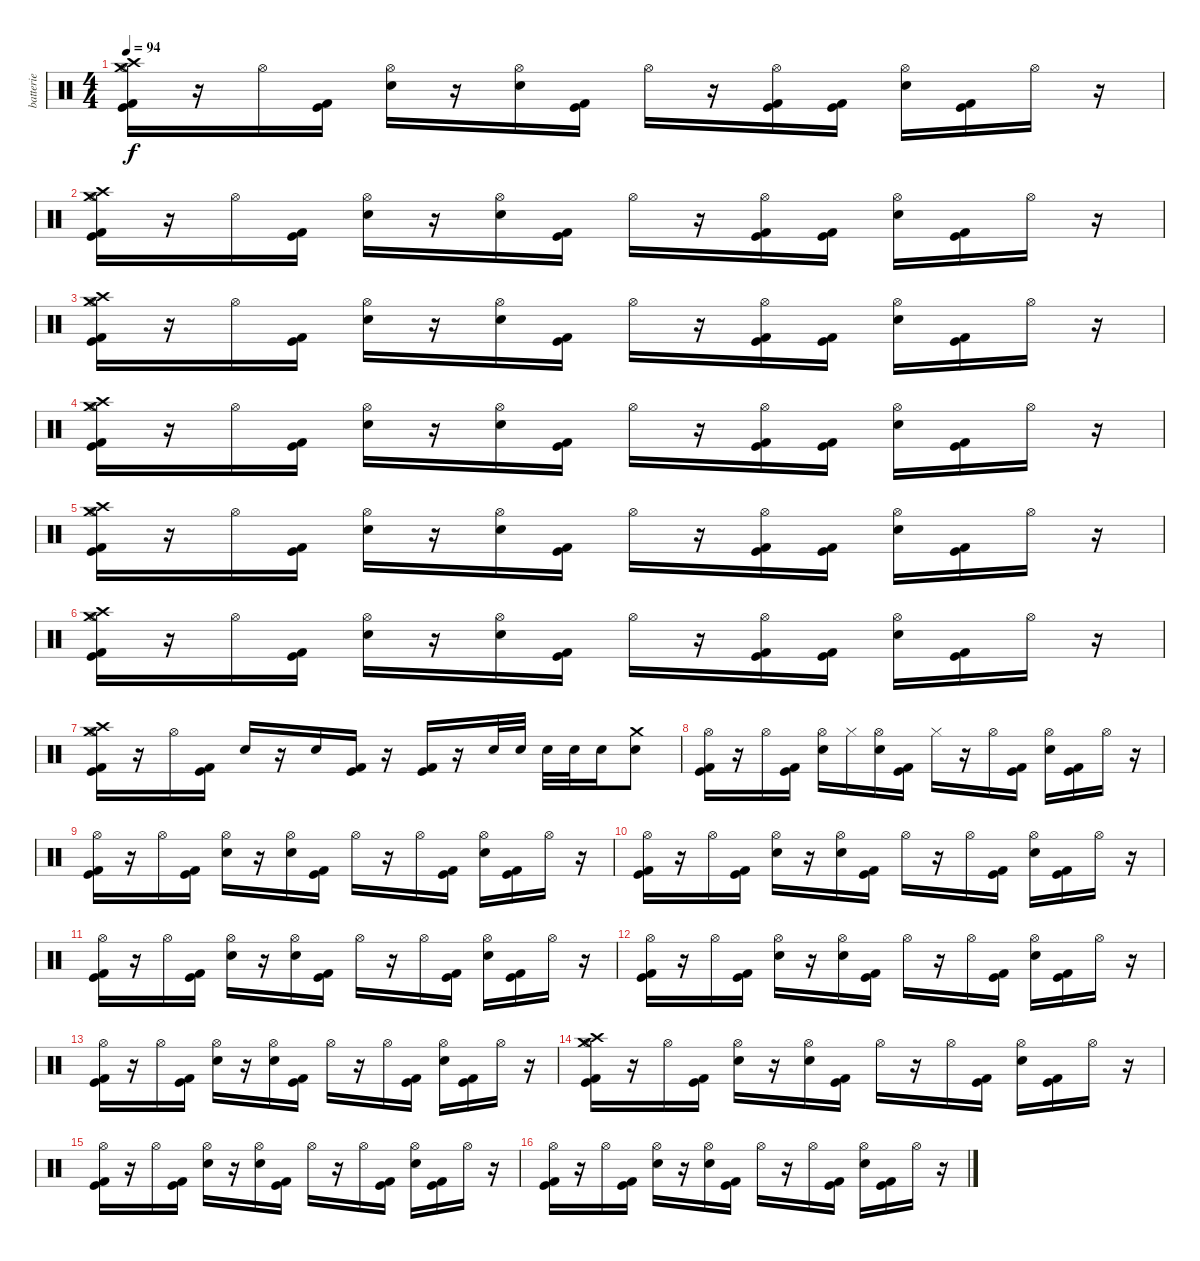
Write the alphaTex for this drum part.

\track ("batterie" "batterie") {instrument percussion}
\staff {score}
\articulation defaults
\ts (4 4)
\tempo 94
\clef neutral
\ks c
("Hi-Hat (open)" "Crash medium (hit)" "Crash high (hit)" "Kick (hit)" "Kick (hit) 2").16{dy f} r.16 "Hi-Hat (open)".16 ("Kick (hit)" "Kick (hit) 2").16 ("Hi-Hat (open)" "Electric Snare (hit)").16 r.16 ("Hi-Hat (open)" "Electric Snare (hit)").16 ("Kick (hit)" "Kick (hit) 2").16 "Hi-Hat (open)".16 r.16 ("Hi-Hat (open)" "Kick (hit)" "Kick (hit) 2").16 ("Kick (hit)" "Kick (hit) 2").16 ("Hi-Hat (open)" "Electric Snare (hit)").16 ("Kick (hit)" "Kick (hit) 2").16 "Hi-Hat (open)".16 r.16 |
("Hi-Hat (open)" "Crash medium (hit)" "Crash high (hit)" "Kick (hit)" "Kick (hit) 2").16 r.16 "Hi-Hat (open)".16 ("Kick (hit)" "Kick (hit) 2").16 ("Hi-Hat (open)" "Electric Snare (hit)").16 r.16 ("Hi-Hat (open)" "Electric Snare (hit)").16 ("Kick (hit)" "Kick (hit) 2").16 "Hi-Hat (open)".16 r.16 ("Hi-Hat (open)" "Kick (hit)" "Kick (hit) 2").16 ("Kick (hit)" "Kick (hit) 2").16 ("Hi-Hat (open)" "Electric Snare (hit)").16 ("Kick (hit)" "Kick (hit) 2").16 "Hi-Hat (open)".16 r.16 |
("Hi-Hat (open)" "Crash medium (hit)" "Crash high (hit)" "Kick (hit)" "Kick (hit) 2").16 r.16 "Hi-Hat (open)".16 ("Kick (hit)" "Kick (hit) 2").16 ("Hi-Hat (open)" "Electric Snare (hit)").16 r.16 ("Hi-Hat (open)" "Electric Snare (hit)").16 ("Kick (hit)" "Kick (hit) 2").16 "Hi-Hat (open)".16 r.16 ("Hi-Hat (open)" "Kick (hit)" "Kick (hit) 2").16 ("Kick (hit)" "Kick (hit) 2").16 ("Hi-Hat (open)" "Electric Snare (hit)").16 ("Kick (hit)" "Kick (hit) 2").16 "Hi-Hat (open)".16 r.16 |
("Hi-Hat (open)" "Crash medium (hit)" "Crash high (hit)" "Kick (hit)" "Kick (hit) 2").16 r.16 "Hi-Hat (open)".16 ("Kick (hit)" "Kick (hit) 2").16 ("Hi-Hat (open)" "Electric Snare (hit)").16 r.16 ("Hi-Hat (open)" "Electric Snare (hit)").16 ("Kick (hit)" "Kick (hit) 2").16 "Hi-Hat (open)".16 r.16 ("Hi-Hat (open)" "Kick (hit)" "Kick (hit) 2").16 ("Kick (hit)" "Kick (hit) 2").16 ("Hi-Hat (open)" "Electric Snare (hit)").16 ("Kick (hit)" "Kick (hit) 2").16 "Hi-Hat (open)".16 r.16 |
("Hi-Hat (open)" "Crash medium (hit)" "Crash high (hit)" "Kick (hit)" "Kick (hit) 2").16 r.16 "Hi-Hat (open)".16 ("Kick (hit)" "Kick (hit) 2").16 ("Hi-Hat (open)" "Electric Snare (hit)").16 r.16 ("Hi-Hat (open)" "Electric Snare (hit)").16 ("Kick (hit)" "Kick (hit) 2").16 "Hi-Hat (open)".16 r.16 ("Hi-Hat (open)" "Kick (hit)" "Kick (hit) 2").16 ("Kick (hit)" "Kick (hit) 2").16 ("Hi-Hat (open)" "Electric Snare (hit)").16 ("Kick (hit)" "Kick (hit) 2").16 "Hi-Hat (open)".16 r.16 |
("Hi-Hat (open)" "Crash medium (hit)" "Crash high (hit)" "Kick (hit)" "Kick (hit) 2").16 r.16 "Hi-Hat (open)".16 ("Kick (hit)" "Kick (hit) 2").16 ("Hi-Hat (open)" "Electric Snare (hit)").16 r.16 ("Hi-Hat (open)" "Electric Snare (hit)").16 ("Kick (hit)" "Kick (hit) 2").16 "Hi-Hat (open)".16 r.16 ("Hi-Hat (open)" "Kick (hit)" "Kick (hit) 2").16 ("Kick (hit)" "Kick (hit) 2").16 ("Hi-Hat (open)" "Electric Snare (hit)").16 ("Kick (hit)" "Kick (hit) 2").16 "Hi-Hat (open)".16 r.16 |
("Hi-Hat (open)" "Crash medium (hit)" "Crash high (hit)" "Kick (hit)" "Kick (hit) 2").16 r.16 "Hi-Hat (open)".16 ("Kick (hit)" "Kick (hit) 2").16 "Electric Snare (hit)".16 r.16 "Electric Snare (hit)".16 ("Kick (hit)" "Kick (hit) 2").16 r.16 ("Kick (hit)" "Kick (hit) 2").16 r.16 "Electric Snare (hit)".32 "Electric Snare (hit)".32 "Electric Snare (hit)".32 "Electric Snare (hit)".32 "Electric Snare (hit)".16 ("Crash medium (hit)" "Electric Snare (hit)").8 |
("Hi-Hat (open)" "Kick (hit)" "Kick (hit) 2").16 r.16 "Hi-Hat (open)".16 ("Kick (hit)" "Kick (hit) 2").16 ("Hi-Hat (open)" "Electric Snare (hit)").16 "Hi-Hat (closed)".16 ("Hi-Hat (open)" "Electric Snare (hit)").16 ("Kick (hit)" "Kick (hit) 2").16 "Hi-Hat (closed)".16 r.16 "Hi-Hat (open)".16 ("Kick (hit)" "Kick (hit) 2").16 ("Hi-Hat (open)" "Electric Snare (hit)").16 ("Kick (hit)" "Kick (hit) 2").16 "Hi-Hat (open)".16 r.16 |
("Hi-Hat (open)" "Kick (hit)" "Kick (hit) 2").16 r.16 "Hi-Hat (open)".16 ("Kick (hit)" "Kick (hit) 2").16 ("Hi-Hat (open)" "Electric Snare (hit)").16 r.16 ("Hi-Hat (open)" "Electric Snare (hit)").16 ("Kick (hit)" "Kick (hit) 2").16 "Hi-Hat (open)".16 r.16 "Hi-Hat (open)".16 ("Kick (hit)" "Kick (hit) 2").16 ("Hi-Hat (open)" "Electric Snare (hit)").16 ("Kick (hit)" "Kick (hit) 2").16 "Hi-Hat (open)".16 r.16 |
("Hi-Hat (open)" "Kick (hit)" "Kick (hit) 2").16 r.16 "Hi-Hat (open)".16 ("Kick (hit)" "Kick (hit) 2").16 ("Hi-Hat (open)" "Electric Snare (hit)").16 r.16 ("Hi-Hat (open)" "Electric Snare (hit)").16 ("Kick (hit)" "Kick (hit) 2").16 "Hi-Hat (open)".16 r.16 "Hi-Hat (open)".16 ("Kick (hit)" "Kick (hit) 2").16 ("Hi-Hat (open)" "Electric Snare (hit)").16 ("Kick (hit)" "Kick (hit) 2").16 "Hi-Hat (open)".16 r.16 |
("Hi-Hat (open)" "Kick (hit)" "Kick (hit) 2").16 r.16 "Hi-Hat (open)".16 ("Kick (hit)" "Kick (hit) 2").16 ("Hi-Hat (open)" "Electric Snare (hit)").16 r.16 ("Hi-Hat (open)" "Electric Snare (hit)").16 ("Kick (hit)" "Kick (hit) 2").16 "Hi-Hat (open)".16 r.16 "Hi-Hat (open)".16 ("Kick (hit)" "Kick (hit) 2").16 ("Hi-Hat (open)" "Electric Snare (hit)").16 ("Kick (hit)" "Kick (hit) 2").16 "Hi-Hat (open)".16 r.16 |
("Hi-Hat (open)" "Kick (hit)" "Kick (hit) 2").16 r.16 "Hi-Hat (open)".16 ("Kick (hit)" "Kick (hit) 2").16 ("Hi-Hat (open)" "Electric Snare (hit)").16 r.16 ("Hi-Hat (open)" "Electric Snare (hit)").16 ("Kick (hit)" "Kick (hit) 2").16 "Hi-Hat (open)".16 r.16 "Hi-Hat (open)".16 ("Kick (hit)" "Kick (hit) 2").16 ("Hi-Hat (open)" "Electric Snare (hit)").16 ("Kick (hit)" "Kick (hit) 2").16 "Hi-Hat (open)".16 r.16 |
("Hi-Hat (open)" "Kick (hit)" "Kick (hit) 2").16 r.16 "Hi-Hat (open)".16 ("Kick (hit)" "Kick (hit) 2").16 ("Hi-Hat (open)" "Electric Snare (hit)").16 r.16 ("Hi-Hat (open)" "Electric Snare (hit)").16 ("Kick (hit)" "Kick (hit) 2").16 "Hi-Hat (open)".16 r.16 "Hi-Hat (open)".16 ("Kick (hit)" "Kick (hit) 2").16 ("Hi-Hat (open)" "Electric Snare (hit)").16 ("Kick (hit)" "Kick (hit) 2").16 "Hi-Hat (open)".16 r.16 |
("Hi-Hat (open)" "Crash medium (hit)" "Crash high (hit)" "Kick (hit)" "Kick (hit) 2").16 r.16 "Hi-Hat (open)".16 ("Kick (hit)" "Kick (hit) 2").16 ("Hi-Hat (open)" "Electric Snare (hit)").16 r.16 ("Hi-Hat (open)" "Electric Snare (hit)").16 ("Kick (hit)" "Kick (hit) 2").16 "Hi-Hat (open)".16 r.16 "Hi-Hat (open)".16 ("Kick (hit)" "Kick (hit) 2").16 ("Hi-Hat (open)" "Electric Snare (hit)").16 ("Kick (hit)" "Kick (hit) 2").16 "Hi-Hat (open)".16 r.16 |
("Hi-Hat (open)" "Kick (hit)" "Kick (hit) 2").16 r.16 "Hi-Hat (open)".16 ("Kick (hit)" "Kick (hit) 2").16 ("Hi-Hat (open)" "Electric Snare (hit)").16 r.16 ("Hi-Hat (open)" "Electric Snare (hit)").16 ("Kick (hit)" "Kick (hit) 2").16 "Hi-Hat (open)".16 r.16 "Hi-Hat (open)".16 ("Kick (hit)" "Kick (hit) 2").16 ("Hi-Hat (open)" "Electric Snare (hit)").16 ("Kick (hit)" "Kick (hit) 2").16 "Hi-Hat (open)".16 r.16 |
("Hi-Hat (open)" "Kick (hit)" "Kick (hit) 2").16 r.16 "Hi-Hat (open)".16 ("Kick (hit)" "Kick (hit) 2").16 ("Hi-Hat (open)" "Electric Snare (hit)").16 r.16 ("Hi-Hat (open)" "Electric Snare (hit)").16 ("Kick (hit)" "Kick (hit) 2").16 "Hi-Hat (open)".16 r.16 "Hi-Hat (open)".16 ("Kick (hit)" "Kick (hit) 2").16 ("Hi-Hat (open)" "Electric Snare (hit)").16 ("Kick (hit)" "Kick (hit) 2").16 "Hi-Hat (open)".16 r.16
